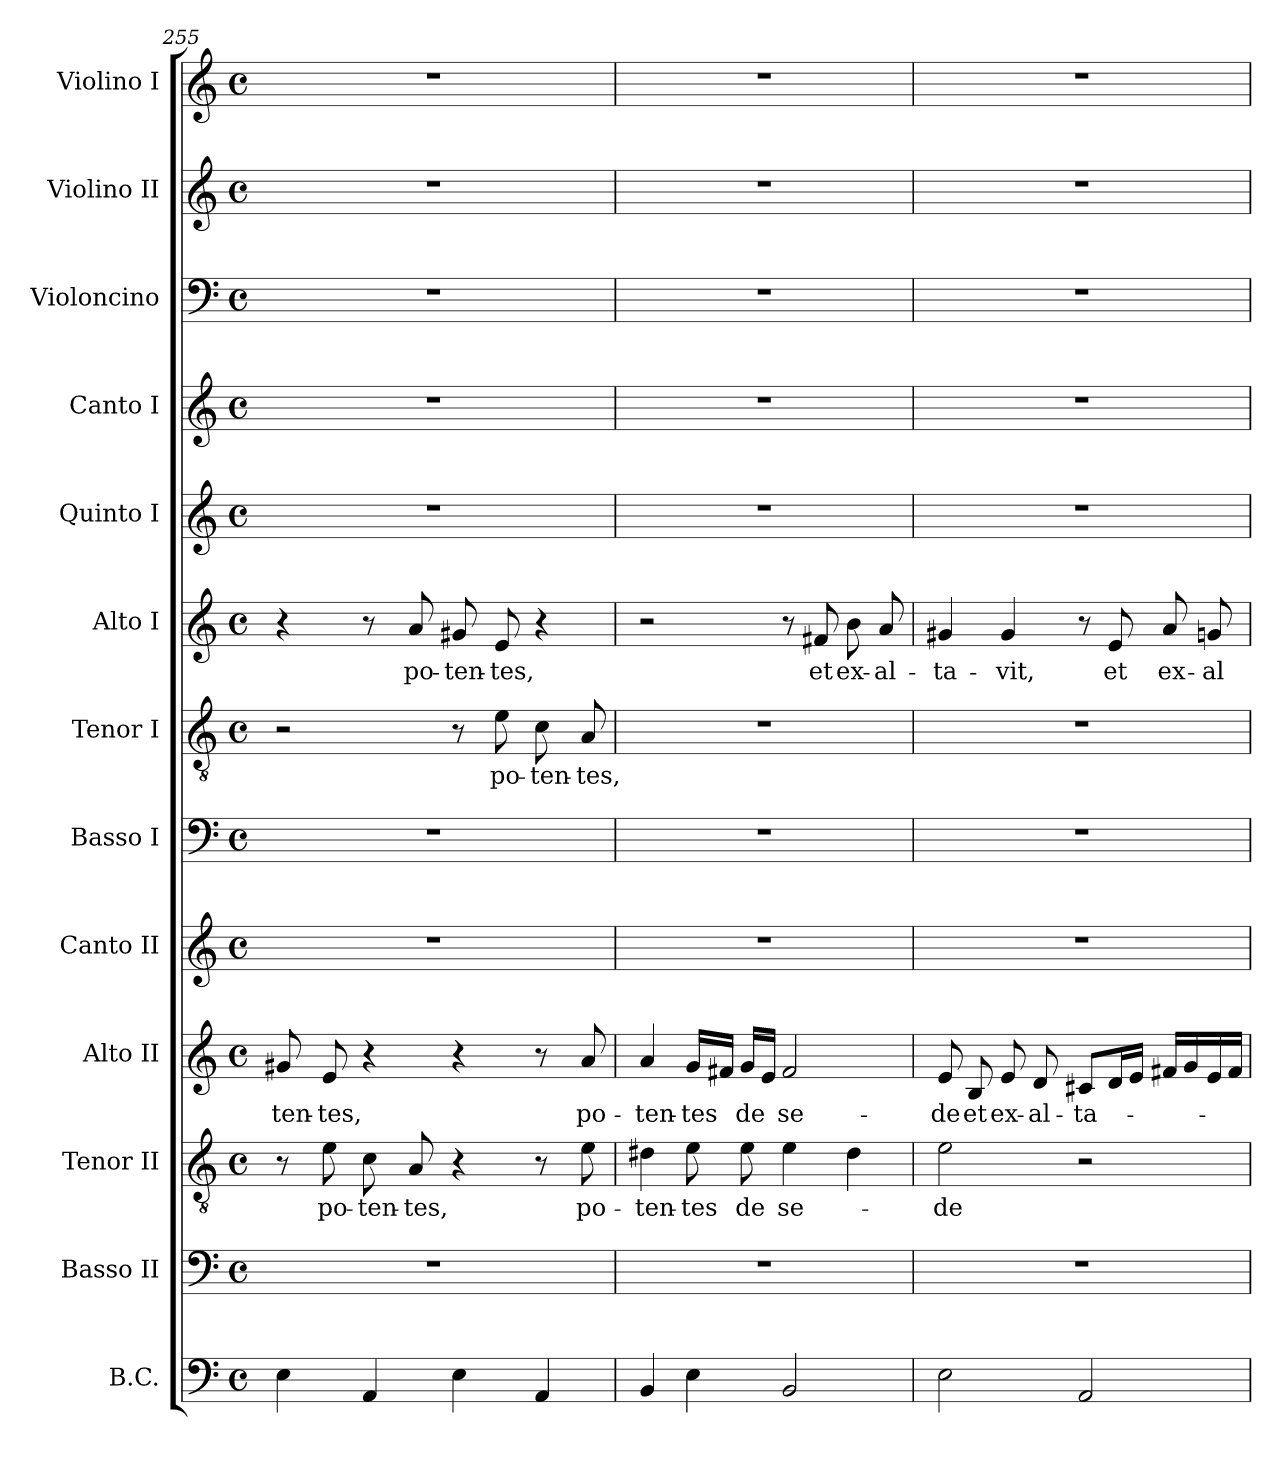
**kern	**kern	**kern	**text	**kern	**text	**kern	**kern	**kern	**text	**kern	**text	**kern	**kern	**kern	**kern	**kern
*part13	*part12	*part11	*part11	*part10	*part10	*part9	*part8	*part7	*part7	*part6	*part6	*part5	*part4	*part3	*part2	*part1
*staff13	*staff12	*staff11	*staff11	*staff10	*staff10	*staff9	*staff8	*staff7	*staff7	*staff6	*staff6	*staff5	*staff4	*staff3	*staff2	*staff1
*I"B.C.	*I"Basso II	*I"Tenor II	*	*I"Alto II	*	*I"Canto II	*I"Basso I	*I"Tenor I	*	*I"Alto I	*	*I"Quinto I	*I"Canto I	*I"Violoncino	*I"Violino II	*I"Violino I
*I'BC	*I'B 2	*I'T 2	*	*I'A 2	*	*I'C 2	*I'B 1	*I'T 1	*	*I'A 1	*	*I'Q 1	*I'C 1	*	*I'Vln. II	*I'Vln. I
*clefF4	*clefF4	*clefGv2	*	*clefG2	*	*clefG2	*clefF4	*clefGv2	*	*clefG2	*	*clefG2	*clefG2	*clefF4	*clefG2	*clefG2
*k[]	*k[]	*k[]	*	*k[]	*	*k[]	*k[]	*k[]	*	*k[]	*	*k[]	*k[]	*k[]	*k[]	*k[]
*C:	*C:	*C:	*	*C:	*	*C:	*C:	*C:	*	*C:	*	*C:	*C:	*C:	*C:	*C:
*M4/4	*M4/4	*M4/4	*	*M4/4	*	*M4/4	*M4/4	*M4/4	*	*M4/4	*	*M4/4	*M4/4	*M4/4	*M4/4	*M4/4
*met(c)	*met(c)	*met(c)	*	*met(c)	*	*met(c)	*met(c)	*met(c)	*	*met(c)	*	*met(c)	*met(c)	*met(c)	*met(c)	*met(c)
=255	=255	=255	=255	=255	=255	=255	=255	=255	=255	=255	=255	=255	=255	=255	=255	=255
!	!	!	!	!	!LO:LY:b	!	!	!	!	!	!	!	!	!	!	!
4E\	1r	8r	.	8g#X/	-ten-	1r	1r	2r	.	4r	.	1r	1r	1r	1r	1r
!	!	!	!LO:LY:b	!	!	!	!	!	!	!	!	!	!	!	!	!
!	!	!	!	!	!LO:LY:b	!	!	!	!	!	!	!	!	!	!	!
.	.	8e\	po-	8e/	-tes,	.	.	.	.	.	.	.	.	.	.	.
!	!	!	!LO:LY:b	!	!	!	!	!	!	!	!	!	!	!	!	!
4AA/	.	8c\	-ten-	4r	.	.	.	.	.	8r	.	.	.	.	.	.
!	!	!	!LO:LY:b	!	!	!	!	!	!	!	!	!	!	!	!	!
!	!	!	!	!	!	!	!	!	!	!	!LO:LY:b	!	!	!	!	!
.	.	8A/	-tes,	.	.	.	.	.	.	8a/	po-	.	.	.	.	.
!	!	!	!	!	!	!	!	!	!	!	!LO:LY:b	!	!	!	!	!
4E\	.	4r	.	4r	.	.	.	8r	.	8g#X/	-ten-	.	.	.	.	.
!	!	!	!	!	!	!	!	!	!LO:LY:b	!	!	!	!	!	!	!
!	!	!	!	!	!	!	!	!	!	!	!LO:LY:b	!	!	!	!	!
.	.	.	.	.	.	.	.	8e\	po-	8e/	-tes,	.	.	.	.	.
!	!	!	!	!	!	!	!	!	!LO:LY:b	!	!	!	!	!	!	!
4AA/	.	8r	.	8r	.	.	.	8c\	-ten-	4r	.	.	.	.	.	.
!	!	!	!LO:LY:b	!	!	!	!	!	!	!	!	!	!	!	!	!
!	!	!	!	!	!LO:LY:b	!	!	!	!	!	!	!	!	!	!	!
!	!	!	!	!	!	!	!	!	!LO:LY:b	!	!	!	!	!	!	!
.	.	8e\	po-	8a/	po-	.	.	8A/	-tes,	.	.	.	.	.	.	.
=256	=256	=256	=256	=256	=256	=256	=256	=256	=256	=256	=256	=256	=256	=256	=256	=256
!	!	!	!LO:LY:b	!	!	!	!	!	!	!	!	!	!	!	!	!
!	!	!	!	!	!LO:LY:b	!	!	!	!	!	!	!	!	!	!	!
4BB/	1r	4d#X\	-ten-	4a/	-ten-	1r	1r	1r	.	2r	.	1r	1r	1r	1r	1r
!	!	!	!LO:LY:b	!	!	!	!	!	!	!	!	!	!	!	!	!
!	!	!	!	!	!LO:LY:b	!	!	!	!	!	!	!	!	!	!	!
4E\	.	8e\	-tes	16g/LL	-tes	.	.	.	.	.	.	.	.	.	.	.
.	.	.	.	16f#X/JJ	.	.	.	.	.	.	.	.	.	.	.	.
!	!	!	!LO:LY:b	!	!	!	!	!	!	!	!	!	!	!	!	!
!	!	!	!	!	!LO:LY:b	!	!	!	!	!	!	!	!	!	!	!
.	.	8e\	de	16g/LL	de	.	.	.	.	.	.	.	.	.	.	.
.	.	.	.	16e/JJ	.	.	.	.	.	.	.	.	.	.	.	.
!	!	!	!LO:LY:b	!	!	!	!	!	!	!	!	!	!	!	!	!
!	!	!	!	!	!LO:LY:b	!	!	!	!	!	!	!	!	!	!	!
2BB/	.	4e\	se-	2f#/	se-	.	.	.	.	8r	.	.	.	.	.	.
!	!	!	!	!	!	!	!	!	!	!	!LO:LY:b	!	!	!	!	!
.	.	.	.	.	.	.	.	.	.	8f#X/	et	.	.	.	.	.
!	!	!	!	!	!	!	!	!	!	!	!LO:LY:b	!	!	!	!	!
.	.	4d#\	.	.	.	.	.	.	.	8b\	ex-	.	.	.	.	.
!	!	!	!	!	!	!	!	!	!	!	!LO:LY:b	!	!	!	!	!
.	.	.	.	.	.	.	.	.	.	8a/	-al-	.	.	.	.	.
!!LO:PB:g=z
=257	=257	=257	=257	=257	=257	=257	=257	=257	=257	=257	=257	=257	=257	=257	=257	=257
!	!	!	!LO:LY:b	!	!	!	!	!	!	!	!	!	!	!	!	!
!	!	!	!	!	!LO:LY:b	!	!	!	!	!	!	!	!	!	!	!
!	!	!	!	!	!	!	!	!	!	!	!LO:LY:b	!	!	!	!	!
2E\	1r	2e\	-de	8e/	-de	1r	1r	1r	.	4g#X/	-ta-	1r	1r	1r	1r	1r
!	!	!	!	!	!LO:LY:b	!	!	!	!	!	!	!	!	!	!	!
.	.	.	.	8B/	et	.	.	.	.	.	.	.	.	.	.	.
!	!	!	!	!	!LO:LY:b	!	!	!	!	!	!	!	!	!	!	!
!	!	!	!	!	!	!	!	!	!	!	!LO:LY:b	!	!	!	!	!
.	.	.	.	8e/	ex-	.	.	.	.	4g#/	-vit,	.	.	.	.	.
!	!	!	!	!	!LO:LY:b	!	!	!	!	!	!	!	!	!	!	!
.	.	.	.	8d/	-al-	.	.	.	.	.	.	.	.	.	.	.
!	!	!	!	!	!LO:LY:b	!	!	!	!	!	!	!	!	!	!	!
2AA/	.	2r	.	8c#X/L	-ta-	.	.	.	.	8r	.	.	.	.	.	.
!	!	!	!	!	!	!	!	!	!	!	!LO:LY:b	!	!	!	!	!
.	.	.	.	16d/L	.	.	.	.	.	8e/	et	.	.	.	.	.
.	.	.	.	16e/JJ	.	.	.	.	.	.	.	.	.	.	.	.
!	!	!	!	!	!	!	!	!	!	!	!LO:LY:b	!	!	!	!	!
.	.	.	.	16f#X/LL	.	.	.	.	.	8a/	ex-	.	.	.	.	.
.	.	.	.	16g/	.	.	.	.	.	.	.	.	.	.	.	.
!	!	!	!	!	!	!	!	!	!	!	!LO:LY:b	!	!	!	!	!
.	.	.	.	16e/	.	.	.	.	.	8gn/	-al-	.	.	.	.	.
.	.	.	.	16f#/JJ	.	.	.	.	.	.	.	.	.	.	.	.
=	=	=	=	=	=	=	=	=	=	=	=	=	=	=	=	=
*-	*-	*-	*-	*-	*-	*-	*-	*-	*-	*-	*-	*-	*-	*-	*-	*-
